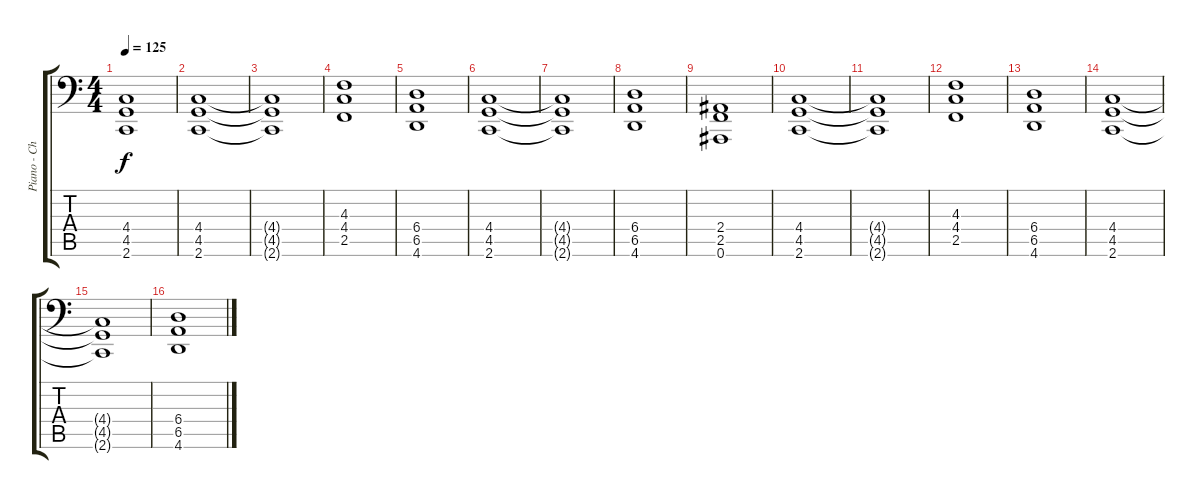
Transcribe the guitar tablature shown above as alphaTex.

\track ("Piano - Chords" "Piano - Ch") {instrument electricgrandpiano}
\staff {score tabs}
\tuning (Bb3 F3 Db3 Ab2 Eb2 Bb1) {hide}
\ts (4 4)
\tempo 125
\clef f4
\ks c
(4.4{t} 4.5{t} 2.6{t}).1{dy f} |
(4.4 4.5 2.6).1 |
(4.4{t} 4.5{t} 2.6{t}).1 |
(4.3 4.4 2.5).1 |
(6.4 6.5 4.6).1 |
(4.4 4.5 2.6).1 |
(4.4{t} 4.5{t} 2.6{t}).1 |
(6.4 6.5 4.6).1 |
(2.4 2.5 0.6).1 |
(4.4 4.5 2.6).1 |
(4.4{t} 4.5{t} 2.6{t}).1 |
(4.3 4.4 2.5).1 |
(6.4 6.5 4.6).1 |
(4.4 4.5 2.6).1 |
(4.4{t} 4.5{t} 2.6{t}).1 |
(6.4 6.5 4.6).1
